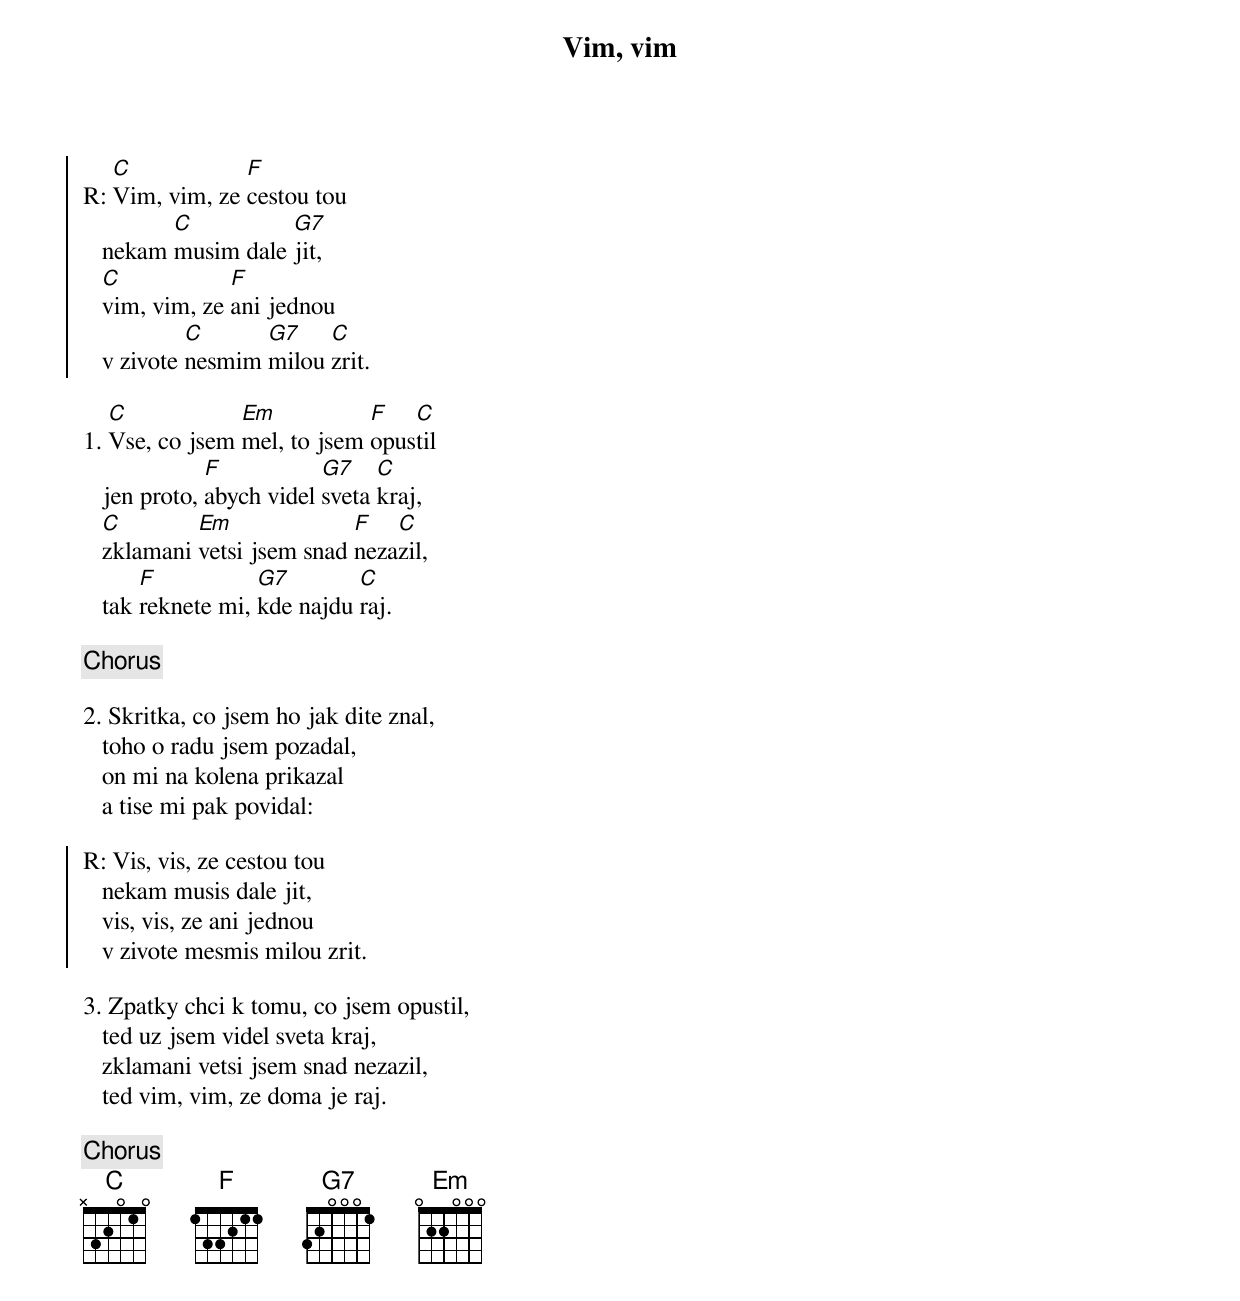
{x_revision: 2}
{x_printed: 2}

{artist Plavci}
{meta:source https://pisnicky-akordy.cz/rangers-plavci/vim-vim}

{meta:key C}
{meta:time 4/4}

{title: Vim, vim}

{soc}
R: [C]Vim, vim, ze [F]cestou tou
   nekam [C]musim dale [G7]jit,
   [C]vim, vim, ze [F]ani jednou
   v zivote [C]nesmim [G7]milou [C]zrit.
{eoc}

{start_of_verse}
1. [C]Vse, co jsem [Em]mel, to jsem [F]opus[C]til
   jen proto, [F]abych videl [G7]sveta [C]kraj,
   [C]zklamani [Em]vetsi jsem snad [F]neza[C]zil,
   tak [F]reknete mi, [G7]kde najdu [C]raj.
{end_of_verse}

{chorus}

{start_of_verse}
2. Skritka, co jsem ho jak dite znal,
   toho o radu jsem pozadal,
   on mi na kolena prikazal
   a tise mi pak povidal:
{end_of_verse}

{soc}
R: Vis, vis, ze cestou tou
   nekam musis dale jit,
   vis, vis, ze ani jednou
   v zivote mesmis milou zrit.
{eoc}

{start_of_verse}
3. Zpatky chci k tomu, co jsem opustil,
   ted uz jsem videl sveta kraj,
   zklamani vetsi jsem snad nezazil,
   ted vim, vim, ze doma je raj.
{end_of_verse}

{chorus}
